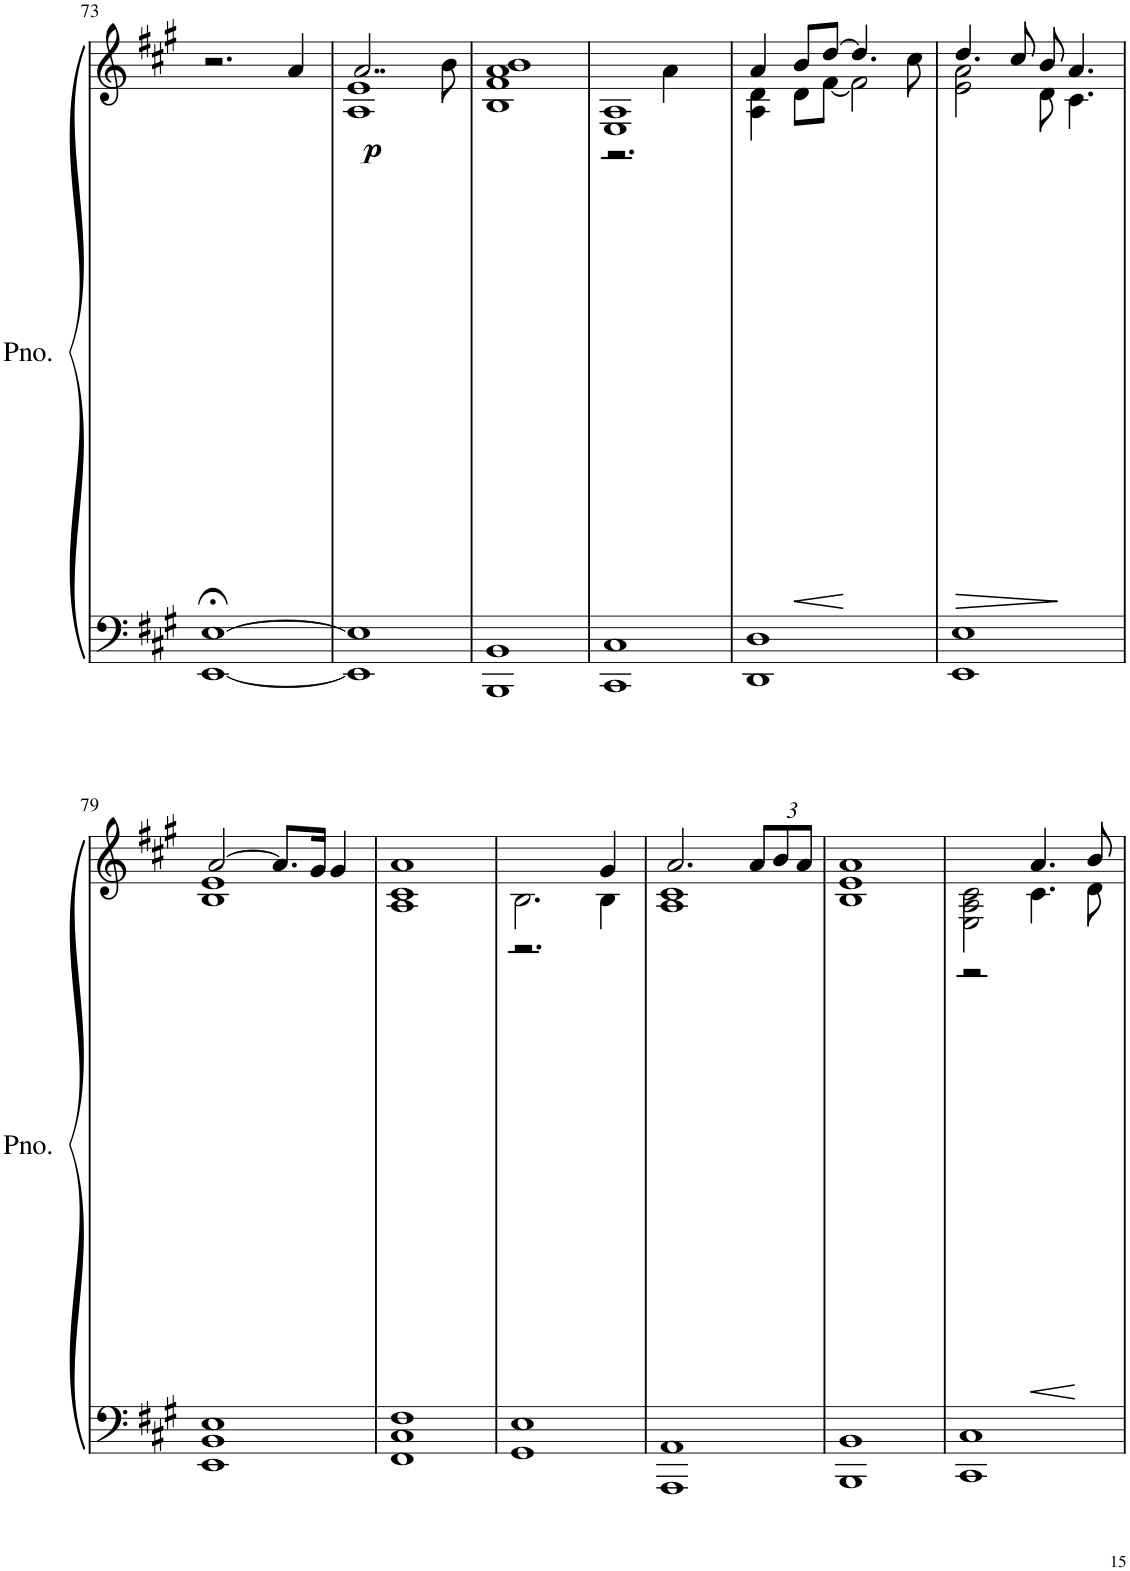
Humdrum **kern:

**kern	**kern	**dynam
*part1	*part1	*part1
*staff2	*staff1	*staff1/2
*I"Piano	*	*
*I'Pno.	*	*
!!LO:PB:g=z
*clefF4	*clefG2	*
*k[f#c#g#]	*k[f#c#g#]	*
*M4/4	*M4/4	*
=73	=73	=73
[1EE;< [1E;<	2.r	.
!	!	!LO:DY:b
.	4a/	p
=74	=74	=74
*	*^	*
1EE] 1E]	1A 1e	2..a/	.
.	.	8b\	.
*	*v	*v	*
=75	=75	=75
1BBB 1BB	1B 1f# 1a 1b	.
=76	=76	=76
*	*^	*
1CC# 1C#	1E 1A	2.r	.
.	.	4a\	.
=77	=77	=77	=77
1DD 1D	4A\ 4d\	4a/	.
!	!	!	!LO:HP:b
.	8d\L	8b/L	<
.	[8f#\J	[8dd/J	.
.	2f#\]	4.dd/]	.
.	.	8cc#\	.
=78	=78	=78	=78
!	!	!	!LO:HP:b
1EE 1E	2e\ 2a\	4.dd/	>
.	.	8cc#/	.
.	8d\	8b/	.
.	4.c#\	4.a/	.
*	*v	*v	*
.	.	[
!!LO:LB:g=z
=79	=79	=79
*	*^	*
1EE 1BB 1E	1B 1e	[2a/	.
.	.	8.a/L]	.
.	.	16g#/Jk	.
.	.	4g#/	.
*	*v	*v	*
=80	=80	=80
1FF# 1C# 1F#	1A 1c# 1a	.
=81	=81	=81
*	*^	*
1GG# 1E	2.B\	2.r	.
.	4B\	4g#/	.
=82	=82	=82	=82
1AAA 1AA	1A 1c#	2.a/	.
*	*	*Xbrackettup	*
.	.	12a/L	.
.	.	12b/	.
.	.	12a/J	.
=83	=83	=83	=83
1BBB 1BB	1B 1e	1a	.
=84	=84	=84	=84
1CC# 1C#	2E\ 2A\ 2c#\	2r	.
.	4.c#\	4.a/	.
.	8d\	8b/	.
*	*v	*v	*
.	.	]
=	=	=
*-	*-	*-
